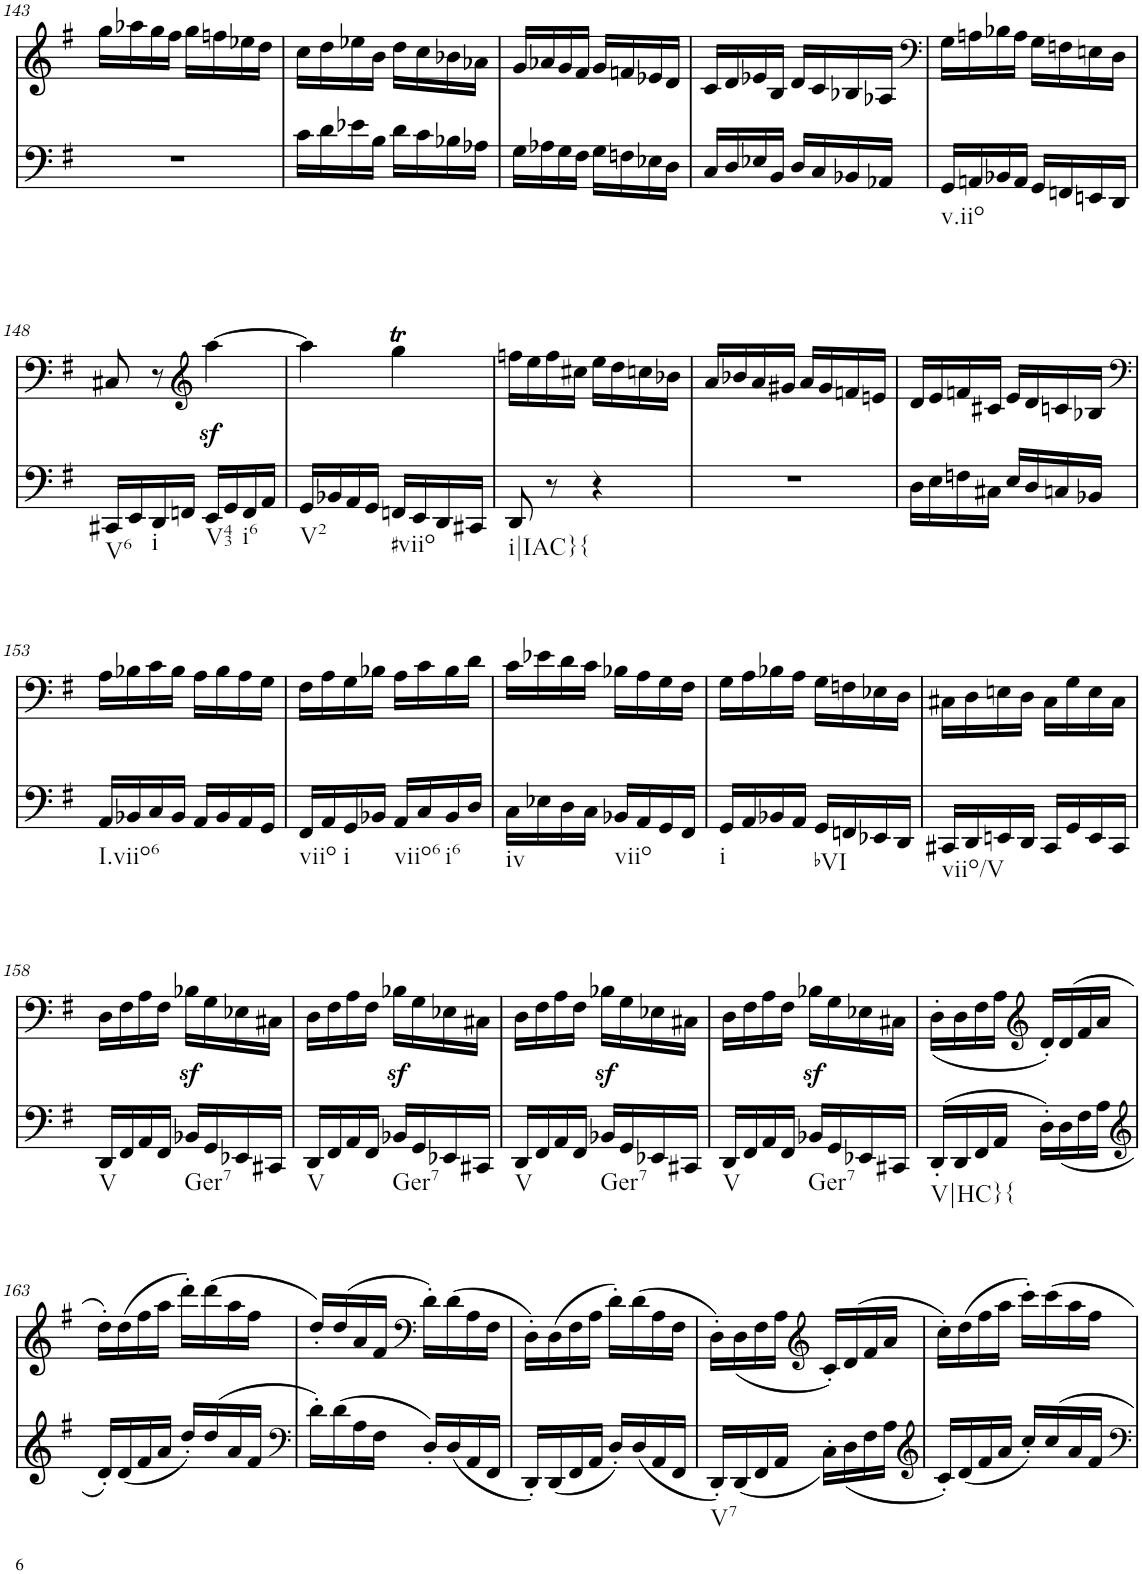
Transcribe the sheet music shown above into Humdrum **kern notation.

**kern	**kern	**text
*part2	*part1	*part1
*staff2	*staff1	*staff1
*I"piano	*I"piano	*
*I'Pno	*I'Pno	*
!!LO:PB:g=z
*clefF4	*clefG2	*
*k[f#]	*k[f#]	*
*G:	*G:	*
*M2/4	*M2/4	*
=143	=143	=143
2r	16gg\LL	.
.	16aa-X\	.
.	16gg\	.
.	16ff#\JJ	.
.	16gg\LL	.
.	16ffn\	.
.	16ee-X\	.
.	16dd\JJ	.
=144	=144	=144
16c\LL	16cc\LL	.
16d\	16dd\	.
16e-X\	16ee-X\	.
16B\JJ	16b\JJ	.
16d\LL	16dd\LL	.
16c\	16cc\	.
16B-X\	16b-X\	.
16A-X\JJ	16a-X\JJ	.
=145	=145	=145
16G\LL	16g/LL	.
16A-X\	16a-X/	.
16G\	16g/	.
16F#\JJ	16f#/JJ	.
16G\LL	16g/LL	.
16Fn\	16fn/	.
16E-X\	16e-X/	.
16D\JJ	16d/JJ	.
=146	=146	=146
16C/LL	16c/LL	.
16D/	16d/	.
16E-X/	16e-X/	.
16BB/JJ	16B/JJ	.
16D/LL	16d/LL	.
16C/	16c/	.
16BB-X/	16B-X/	.
16AA-X/JJ	16A-X/JJ	.
=147	=147	=147
*	*clefF4	*
!LO:TX:b:t=v.iio	!	!
16GG/LL	16G\LL	.
16AAn/	16An\	.
16BB-X/	16B-X\	.
16AA/JJ	16A\JJ	.
16GG/LL	16G\LL	.
16FFn/	16Fn\	.
16EEn/	16En\	.
16DD/JJ	16D\JJ	.
!!LO:LB:g=z
=148	=148	=148
!LO:TX:b:t=V6	!	!
16CC#X/LL	8C#X/	.
16EE/	.	.
!LO:TX:b:t=i	!	!
16DD/	8r	.
16FFn/JJ	.	.
*	*clefG2	*
!LO:TX:b:t=V43	!	!
!	!	!LO:LY:b
16EE/LL	[4aaz<\	f
16GG/	.	.
!LO:TX:b:t=i6	!	!
16FF/	.	.
16AA/JJ	.	.
=149	=149	=149
!LO:TX:b:t=V2	!	!
16GG/LL	4aa\]	.
16BB-X/	.	.
16AA/	.	.
16GG/JJ	.	.
!LO:TX:b:t=#viio	!	!
16FFn/LL	4ggT\	.
16EE/	.	.
16DD/	.	.
16CC#X/JJ	.	.
=150	=150	=150
!LO:TX:b:t=i|IAC}{	!	!
8DD/	16ffn\LL	.
.	16ee\	.
8r	16ff\	.
.	16cc#X\JJ	.
4r	16ee\LL	.
.	16dd\	.
.	16ccn\	.
.	16b-X\JJ	.
=151	=151	=151
2r	16a/LL	.
.	16b-X/	.
.	16a/	.
.	16g#X/JJ	.
.	16a/LL	.
.	16g#/	.
.	16fn/	.
.	16en/JJ	.
=152	=152	=152
16D\LL	16d/LL	.
16E\	16e/	.
16Fn\	16fn/	.
16C#X\JJ	16c#X/JJ	.
16E/LL	16e/LL	.
16D/	16d/	.
16Cn/	16cn/	.
16BB-X/JJ	16B-X/JJ	.
!!LO:LB:g=z
=153	=153	=153
*	*clefF4	*
!LO:TX:b:t=I.viio6	!	!
16AA/LL	16A\LL	.
16BB-X/	16B-X\	.
16C/	16c\	.
16BB-/JJ	16B-\JJ	.
16AA/LL	16A\LL	.
16BB-/	16B-\	.
16AA/	16A\	.
16GG/JJ	16G\JJ	.
=154	=154	=154
!LO:TX:b:t=viio	!	!
16FF#/LL	16F#\LL	.
16AA/	16A\	.
!LO:TX:b:t=i	!	!
16GG/	16G\	.
16BB-X/JJ	16B-X\JJ	.
!LO:TX:b:t=viio6	!	!
16AA/LL	16A\LL	.
16C/	16c\	.
!LO:TX:b:t=i6	!	!
16BB-/	16B-\	.
16D/JJ	16d\JJ	.
=155	=155	=155
!LO:TX:b:t=iv	!	!
16C\LL	16c\LL	.
16E-X\	16e-X\	.
16D\	16d\	.
16C\JJ	16c\JJ	.
!LO:TX:b:t=viio	!	!
16BB-X/LL	16B-X\LL	.
16AA/	16A\	.
16GG/	16G\	.
16FF#/JJ	16F#\JJ	.
=156	=156	=156
!LO:TX:b:t=i	!	!
16GG/LL	16G\LL	.
16AA/	16A\	.
16BB-X/	16B-X\	.
16AA/JJ	16A\JJ	.
!LO:TX:b:t=bVI	!	!
16GG/LL	16G\LL	.
16FFn/	16Fn\	.
16EE-X/	16E-X\	.
16DD/JJ	16D\JJ	.
=157	=157	=157
!LO:TX:b:t=viio/V	!	!
16CC#X/LL	16C#X\LL	.
16DD/	16D\	.
16EEn/	16En\	.
16DD/JJ	16D\JJ	.
16CC#/LL	16C#\LL	.
16GG/	16G\	.
16EE/	16E\	.
16CC#/JJ	16C#\JJ	.
!!LO:LB:g=z
=158	=158	=158
!LO:TX:b:t=V	!	!
16DD/LL	16D\LL	.
16FF#/	16F#\	.
16AA/	16A\	.
16FF#/JJ	16F#\JJ	.
!LO:TX:b:t=Ger7	!	!
!	!	!LO:LY:b
16BB-X/LL	16B-Xz<\LL	sf
16GG/	16G\	.
16EE-X/	16E-X\	.
16CC#X/JJ	16C#X\JJ	.
=159	=159	=159
!LO:TX:b:t=V	!	!
16DD/LL	16D\LL	.
16FF#/	16F#\	.
16AA/	16A\	.
16FF#/JJ	16F#\JJ	.
!LO:TX:b:t=Ger7	!	!
!	!	!LO:LY:b
16BB-X/LL	16B-Xz<\LL	sf
16GG/	16G\	.
16EE-X/	16E-X\	.
16CC#X/JJ	16C#X\JJ	.
=160	=160	=160
!LO:TX:b:t=V	!	!
16DD/LL	16D\LL	.
16FF#/	16F#\	.
16AA/	16A\	.
16FF#/JJ	16F#\JJ	.
!LO:TX:b:t=Ger7	!	!
!	!	!LO:LY:b
16BB-X/LL	16B-Xz<\LL	sf
16GG/	16G\	.
16EE-X/	16E-X\	.
16CC#X/JJ	16C#X\JJ	.
=161	=161	=161
!LO:TX:b:t=V	!	!
16DD/LL	16D\LL	.
16FF#/	16F#\	.
16AA/	16A\	.
16FF#/JJ	16F#\JJ	.
!LO:TX:b:t=Ger7	!	!
!	!	!LO:LY:b
16BB-X/LL	16B-Xz<\LL	sf
16GG/	16G\	.
16EE-X/	16E-X\	.
16CC#X/JJ	16C#X\JJ	.
=162	=162	=162
!LO:TX:b:t=V|HC}{	!	!
(16DD'/LL	(<16D'\LL	.
16DD/	16D\	.
16FF#/	16F#\	.
16AA/JJ	16A\JJ	.
*	*clefG2	*
16D'\LL)	16d'/LL)	.
(<16D\	(16d/	.
16F#\	16f#/	.
16A\JJ	16a/JJ	.
!!LO:LB:g=z
=163	=163	=163
*clefG2	*	*
16d'/LL)	16dd'\LL)	.
(16d/	(16dd\	.
16f#/	16ff#\	.
16a/JJ	16aa\JJ	.
16dd'/LL)	16ddd'\LL)	.
(>16dd/	(16ddd\	.
16a/	16aa\	.
16f#/JJ	16ff#\JJ	.
=164	=164	=164
*clefF4	*	*
16d'\LL)	16dd'/LL)	.
(16d\	(16dd/	.
16A\	16a/	.
16F#\JJ	16f#/JJ	.
*	*clefF4	*
16D'/LL)	16d'\LL)	.
(16D/	(16d\	.
16AA/	16A\	.
16FF#/JJ	16F#\JJ	.
=165	=165	=165
16DD'/LL)	16D'\LL)	.
(16DD/	(16D\	.
16FF#/	16F#\	.
16AA/JJ	16A\JJ	.
16D'/LL)	16d'\LL)	.
(16D/	(16d\	.
16AA/	16A\	.
16FF#/JJ	16F#\JJ	.
=166	=166	=166
!LO:TX:b:t=V7	!	!
16DD'/LL)	16D'\LL)	.
(<16DD/	(<16D\	.
16FF#/	16F#\	.
16AA/JJ	16A\JJ	.
*	*clefG2	*
16C'\LL)	16c'/LL)	.
(<16D\	(16d/	.
16F#\	16f#/	.
16A\JJ	16a/JJ	.
=167	=167	=167
*clefG2	*	*
16c'/LL)	16cc'\LL)	.
(16d/	(16dd\	.
16f#/	16ff#\	.
16a/JJ	16aa\JJ	.
16cc'/LL)	16ccc'\LL)	.
16cc/	16ccc\	.
16a/	16aa\	.
16f#/JJ	16ff#\JJ	.
=	=	=
*-	*-	*-
